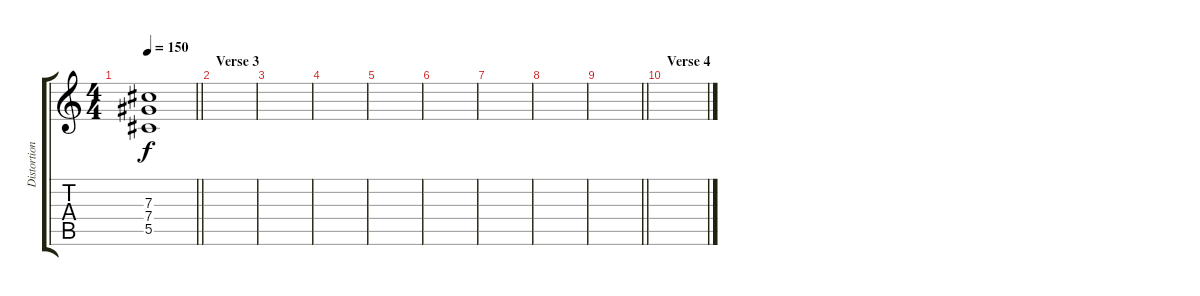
\track ("Distortion" "Distortion") {instrument distortionguitar}
\staff {score tabs}
\tuning (Eb4 Bb3 Gb3 Db3 Ab2 Eb2) {hide}
\ts (4 4)
\tempo 150
\clef g2
\barLineRight lightlight
\ks c
(7.3{t} 7.4{t} 5.5{t}).1{dy f} |
\section ("" "Verse 3")
|
|
|
|
|
|
|
\barLineRight lightlight
|
\section ("" "Verse 4")
